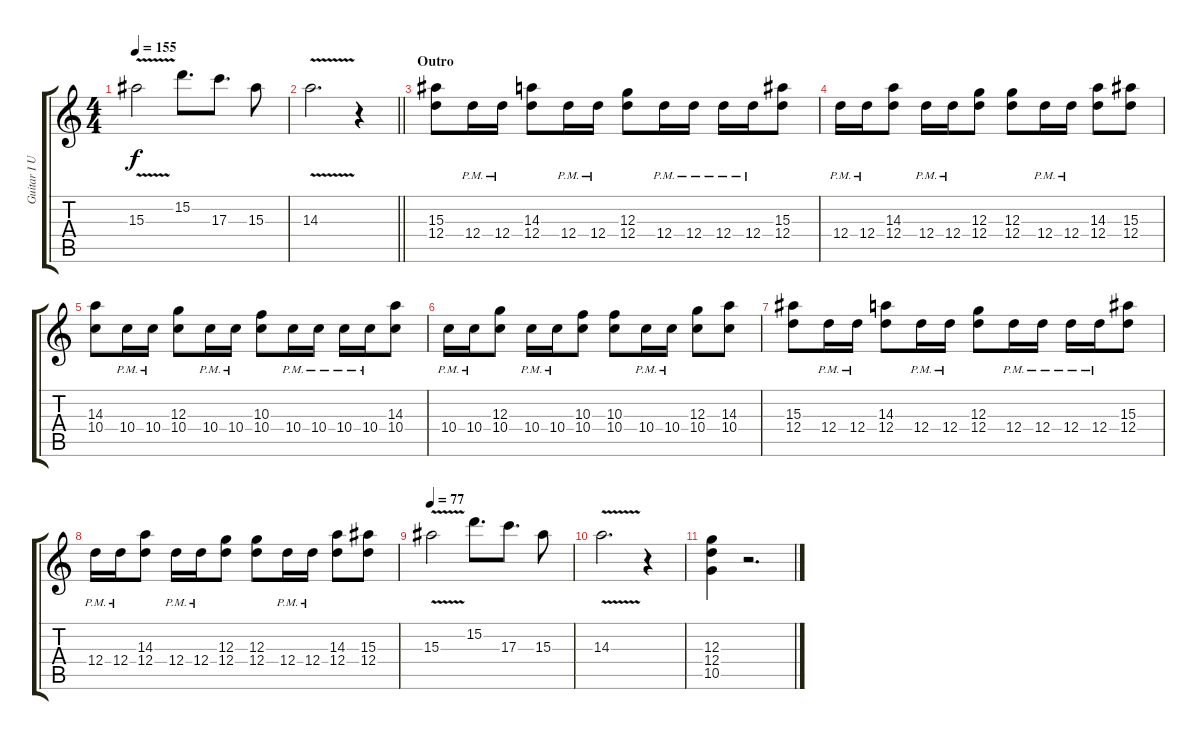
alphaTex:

\track ("Guitar I Upper" "Guitar I U") {instrument overdrivenguitar}
\staff {score tabs}
\tuning (E4 B3 G3 D3 A2 E2) {hide}
\ts (4 4)
\tempo 155
\clef g2
\ks c
15.3{v}.2{dy f} 15.2.8{d} 17.3.8{d} 15.3.8 |
\barLineRight lightlight
14.3{v}.2{d} r.4 |
\section ("" "Outro")
(15.3 12.4).8 12.4{pm}.16 12.4{pm}.16 (14.3 12.4).8 12.4{pm}.16 12.4{pm}.16 (12.3 12.4).8 12.4{pm}.16 12.4{pm}.16 12.4{pm}.16 12.4{pm}.16 (15.3 12.4).8 |
12.4{pm}.16 12.4{pm}.16 (14.3 12.4).8 12.4{pm}.16 12.4{pm}.16 (12.3 12.4).8 (12.3 12.4).8 12.4{pm}.16 12.4{pm}.16 (14.3 12.4).8 (15.3 12.4).8 |
(14.3 10.4).8 10.4{pm}.16 10.4{pm}.16 (12.3 10.4).8 10.4{pm}.16 10.4{pm}.16 (10.3 10.4).8 10.4{pm}.16 10.4{pm}.16 10.4{pm}.16 10.4{pm}.16 (14.3 10.4).8 |
10.4{pm}.16 10.4{pm}.16 (12.3 10.4).8 10.4{pm}.16 10.4{pm}.16 (10.3 10.4).8 (10.3 10.4).8 10.4{pm}.16 10.4{pm}.16 (12.3 10.4).8 (14.3 10.4).8 |
(15.3 12.4).8 12.4{pm}.16 12.4{pm}.16 (14.3 12.4).8 12.4{pm}.16 12.4{pm}.16 (12.3 12.4).8 12.4{pm}.16 12.4{pm}.16 12.4{pm}.16 12.4{pm}.16 (15.3 12.4).8 |
12.4{pm}.16 12.4{pm}.16 (14.3 12.4).8 12.4{pm}.16 12.4{pm}.16 (12.3 12.4).8 (12.3 12.4).8 12.4{pm}.16 12.4{pm}.16 (14.3 12.4).8 (15.3 12.4).8 |
\tempo 77
15.3{v}.2 15.2.8{d} 17.3.8{d} 15.3.8 |
14.3{v}.2{d} r.4 |
(12.3 12.4 10.5).4 r.2{d}
